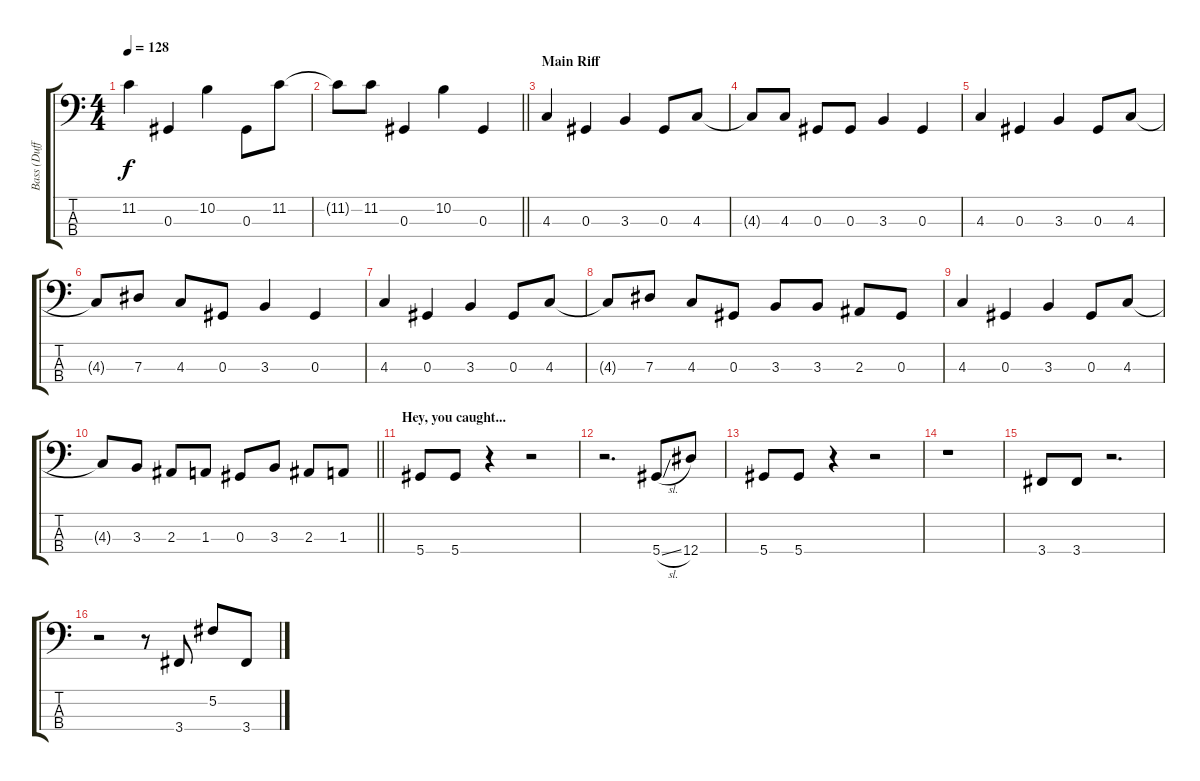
\track ("Bass (Duff)" "Bass (Duff") {instrument electricbasspick}
\staff {score tabs}
\tuning (Gb2 Db2 Ab1 Eb1) {hide}
\ts (4 4)
\tempo 128
\clef f4
\ks c
11.2.4{dy f} 0.3.4 10.2.4 0.3.8 11.2.8 |
\barLineRight lightlight
11.2{t}.8 11.2.8 0.3.4 10.2.4 0.3.4 |
\section ("" "Main Riff")
4.3.4 0.3.4 3.3.4 0.3.8 4.3.8 |
4.3{t}.8 4.3.8 0.3.8 0.3.8 3.3.4 0.3.4 |
4.3.4 0.3.4 3.3.4 0.3.8 4.3.8 |
4.3{t}.8 7.3.8 4.3.8 0.3.8 3.3.4 0.3.4 |
4.3.4 0.3.4 3.3.4 0.3.8 4.3.8 |
4.3{t}.8 7.3.8 4.3.8 0.3.8 3.3.8 3.3.8 2.3.8 0.3.8 |
4.3.4 0.3.4 3.3.4 0.3.8 4.3.8 |
\barLineRight lightlight
4.3{t}.8 3.3.8 2.3.8 1.3.8 0.3.8 3.3.8 2.3.8 1.3.8 |
\section ("" "Hey, you caught...")
5.4.8 5.4.8 r.4 r.2 |
r.2{d} 5.4{sl}.8 12.4.8 |
5.4.8 5.4.8 r.4 r.2 |
r.1 |
3.4.8 3.4.8 r.2{d} |
r.2 r.8 3.4.8 5.2.8 3.4.8
